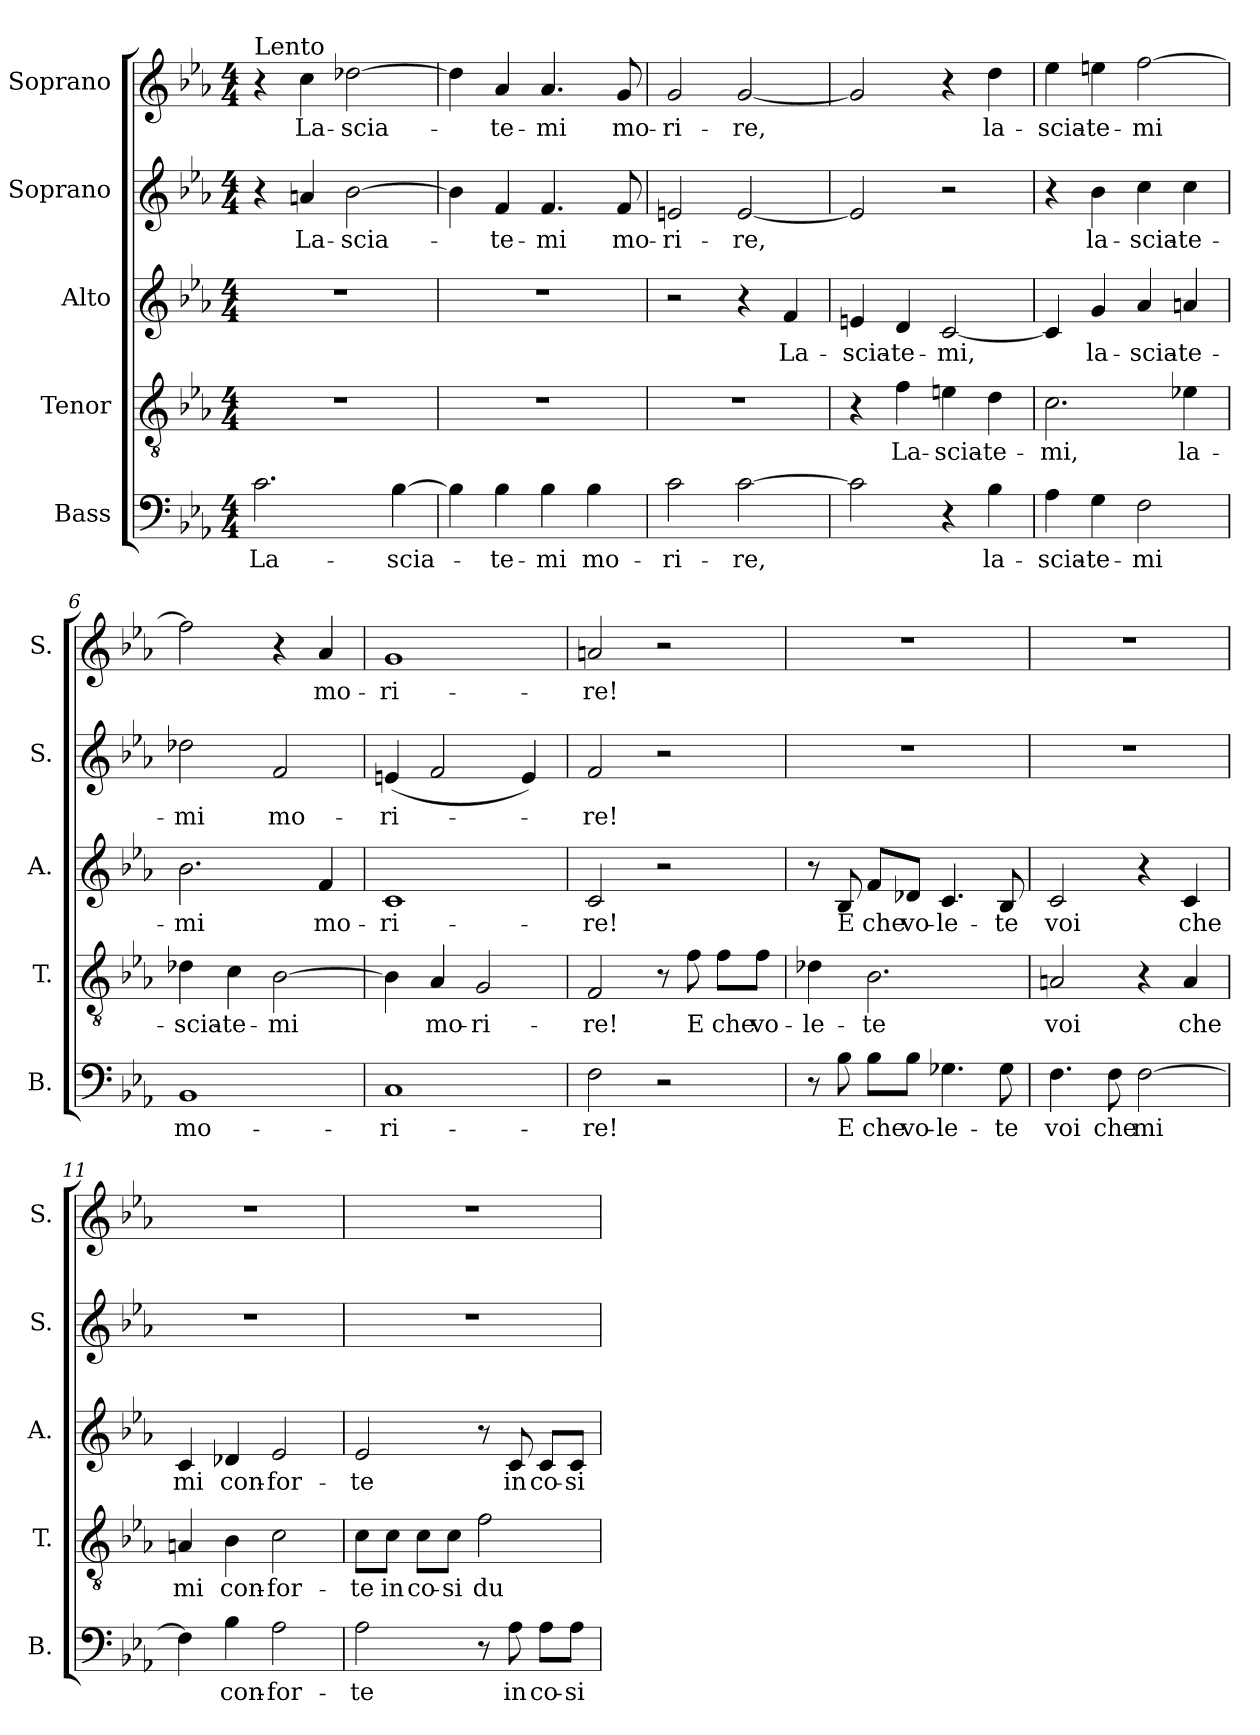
**kern	**text	**kern	**text	**kern	**text	**kern	**text	**kern	**text
*part5	*part5	*part4	*part4	*part3	*part3	*part2	*part2	*part1	*part1
*staff5	*staff5	*staff4	*staff4	*staff3	*staff3	*staff2	*staff2	*staff1	*staff1
*I"Bass	*	*I"Tenor	*	*I"Alto	*	*I"Soprano	*	*I"Soprano	*
*I'B.	*	*I'T.	*	*I'A.	*	*I'S.	*	*I'S.	*
*clefF4	*	*clefGv2	*	*clefG2	*	*clefG2	*	*clefG2	*
*k[b-e-a-]	*	*k[b-e-a-]	*	*k[b-e-a-]	*	*k[b-e-a-]	*	*k[b-e-a-]	*
*E-:	*	*E-:	*	*E-:	*	*E-:	*	*E-:	*
*M4/4	*	*M4/4	*	*M4/4	*	*M4/4	*	*M4/4	*
=1	=1	=1	=1	=1	=1	=1	=1	=1	=1
!	!	!	!	!	!	!	!	!LO:TX:a:t=Lento	!
2.c\	La-	1r	.	1r	.	4r	.	4r	.
.	.	.	.	.	.	4an/	La-	4cc\	La-
.	.	.	.	.	.	[2b-\	-scia-	[2dd-X\	-scia-
[4B-\	-scia-	.	.	.	.	.	.	.	.
=2	=2	=2	=2	=2	=2	=2	=2	=2	=2
4B-\]	.	1r	.	1r	.	4b-\]	.	4dd-\]	.
4B-\	-te-	.	.	.	.	4f/	-te-	4a-/	-te-
4B-\	-mi	.	.	.	.	4.f/	-mi	4.a-/	-mi
4B-\	mo-	.	.	.	.	.	.	.	.
.	.	.	.	.	.	8f/	mo-	8g/	mo-
=3	=3	=3	=3	=3	=3	=3	=3	=3	=3
2c\	-ri-	1r	.	2r	.	2en/	-ri-	2g/	-ri-
[2c\	-re,	.	.	4r	.	[2e/	-re,	[2g/	-re,
.	.	.	.	4f/	La-	.	.	.	.
=4	=4	=4	=4	=4	=4	=4	=4	=4	=4
2c\]	.	4r	.	4en/	-scia-	2e/]	.	2g/]	.
.	.	4f\	La-	4d/	-te-	.	.	.	.
4r	.	4en\	-scia-	[2c/	-mi,	2r	.	4r	.
4B-\	la-	4d\	-te-	.	.	.	.	4dd\	la-
=5	=5	=5	=5	=5	=5	=5	=5	=5	=5
4A-\	-scia-	2.c\	-mi,	4c/]	.	4r	.	4ee-\	-scia-
4G\	-te-	.	.	4g/	la-	4b-\	la-	4een\	-te-
2F\	-mi	.	.	4a-/	-scia-	4cc\	-scia-	[2ff\	-mi
.	.	4e-X\	la-	4an/	-te-	4cc\	-te-	.	.
!!LO:LB:g=z
=6	=6	=6	=6	=6	=6	=6	=6	=6	=6
1BB-	mo-	4d-X\	-scia-	2.b-\	-mi	2dd-X\	-mi	2ff\]	.
.	.	4c\	-te-	.	.	.	.	.	.
.	.	[2B-\	-mi	.	.	2f/	mo-	4r	.
.	.	.	.	4f/	mo-	.	.	4a-/	mo-
=7	=7	=7	=7	=7	=7	=7	=7	=7	=7
1C	-ri-	4B-\]	.	1c	-ri-	(4en/	-ri-	1g	-ri-
.	.	4A-/	mo-	.	.	2f/	.	.	.
.	.	2G/	-ri-	.	.	.	.	.	.
.	.	.	.	.	.	4e/)	.	.	.
=8	=8	=8	=8	=8	=8	=8	=8	=8	=8
2F\	-re!	2F/	-re!	2c/	-re!	2f/	-re!	2an/	-re!
2r	.	8r	.	2r	.	2r	.	2r	.
.	.	8f\	E	.	.	.	.	.	.
.	.	8f\L	che	.	.	.	.	.	.
.	.	8f\J	vo-	.	.	.	.	.	.
=9	=9	=9	=9	=9	=9	=9	=9	=9	=9
8r	.	4d-X\	-le-	8r	.	1r	.	1r	.
8B-\	E	.	.	8B-/	E	.	.	.	.
8B-\L	che	2.B-\	-te	8f/L	che	.	.	.	.
8B-\J	vo-	.	.	8d-X/J	vo-	.	.	.	.
4.G-X\	-le-	.	.	4.c/	-le-	.	.	.	.
8G-\	-te	.	.	8B-/	-te	.	.	.	.
=10	=10	=10	=10	=10	=10	=10	=10	=10	=10
4.F\	voi	2An/	voi	2c/	voi	1r	.	1r	.
8F\	che	.	.	.	.	.	.	.	.
[2F\	mi	4r	.	4r	.	.	.	.	.
.	.	4A/	che	4c/	che	.	.	.	.
!!LO:PB:g=z
=11	=11	=11	=11	=11	=11	=11	=11	=11	=11
4F\]	.	4An/	mi	4c/	mi	1r	.	1r	.
4B-\	con-	4B-\	con-	4d-X/	con-	.	.	.	.
2A-\	-for-	2c\	-for-	2e-/	-for-	.	.	.	.
=12	=12	=12	=12	=12	=12	=12	=12	=12	=12
2A-\	-te	8c\L	-te	2e-/	-te	1r	.	1r	.
.	.	8c\J	in	.	.	.	.	.	.
.	.	8c\L	co-	.	.	.	.	.	.
.	.	8c\J	-si	.	.	.	.	.	.
8r	.	2f\	du-	8r	.	.	.	.	.
8A-\	in	.	.	8c/	in	.	.	.	.
8A-\L	co-	.	.	8c/L	co-	.	.	.	.
8A-\J	-si	.	.	8c/J	-si	.	.	.	.
=	=	=	=	=	=	=	=	=	=
*-	*-	*-	*-	*-	*-	*-	*-	*-	*-
